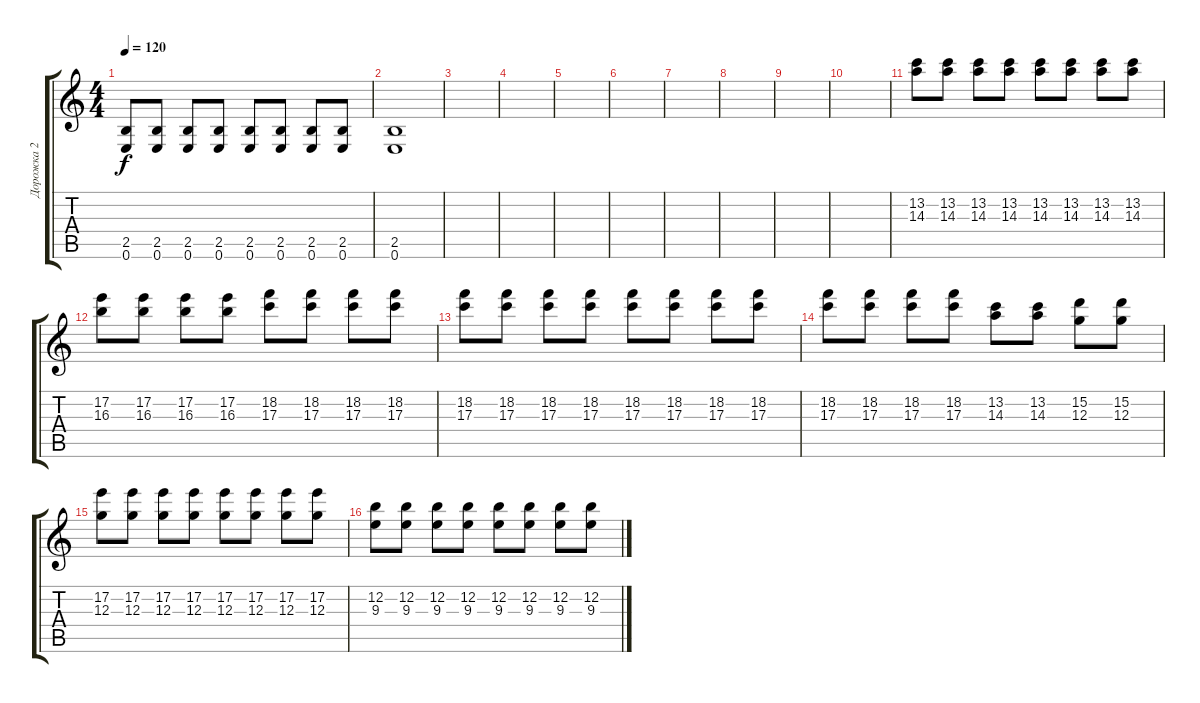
\track ("Дорожка 2" "Дорожка 2") {instrument overdrivenguitar}
\staff {score tabs}
\tuning (E4 B3 G3 D3 A2 E2) {hide}
\ts (4 4)
\tempo 120
\clef g2
\ks c
(2.5 0.6).8{dy f} (2.5 0.6).8 (2.5 0.6).8 (2.5 0.6).8 (2.5 0.6).8 (2.5 0.6).8 (2.5 0.6).8 (2.5 0.6).8 |
(2.5 0.6).1 |
|
|
|
|
|
|
|
|
(13.2 14.3).8 (13.2 14.3).8 (13.2 14.3).8 (13.2 14.3).8 (13.2 14.3).8 (13.2 14.3).8 (13.2 14.3).8 (13.2 14.3).8 |
(17.2 16.3).8 (17.2 16.3).8 (17.2 16.3).8 (17.2 16.3).8 (18.2 17.3).8 (18.2 17.3).8 (18.2 17.3).8 (18.2 17.3).8 |
(18.2 17.3).8 (18.2 17.3).8 (18.2 17.3).8 (18.2 17.3).8 (18.2 17.3).8 (18.2 17.3).8 (18.2 17.3).8 (18.2 17.3).8 |
(18.2 17.3).8 (18.2 17.3).8 (18.2 17.3).8 (18.2 17.3).8 (13.2 14.3).8 (13.2 14.3).8 (15.2 12.3).8 (15.2 12.3).8 |
(17.2 12.3).8 (17.2 12.3).8 (17.2 12.3).8 (17.2 12.3).8 (17.2 12.3).8 (17.2 12.3).8 (17.2 12.3).8 (17.2 12.3).8 |
(12.2 9.3).8 (12.2 9.3).8 (12.2 9.3).8 (12.2 9.3).8 (12.2 9.3).8 (12.2 9.3).8 (12.2 9.3).8 (12.2 9.3).8
